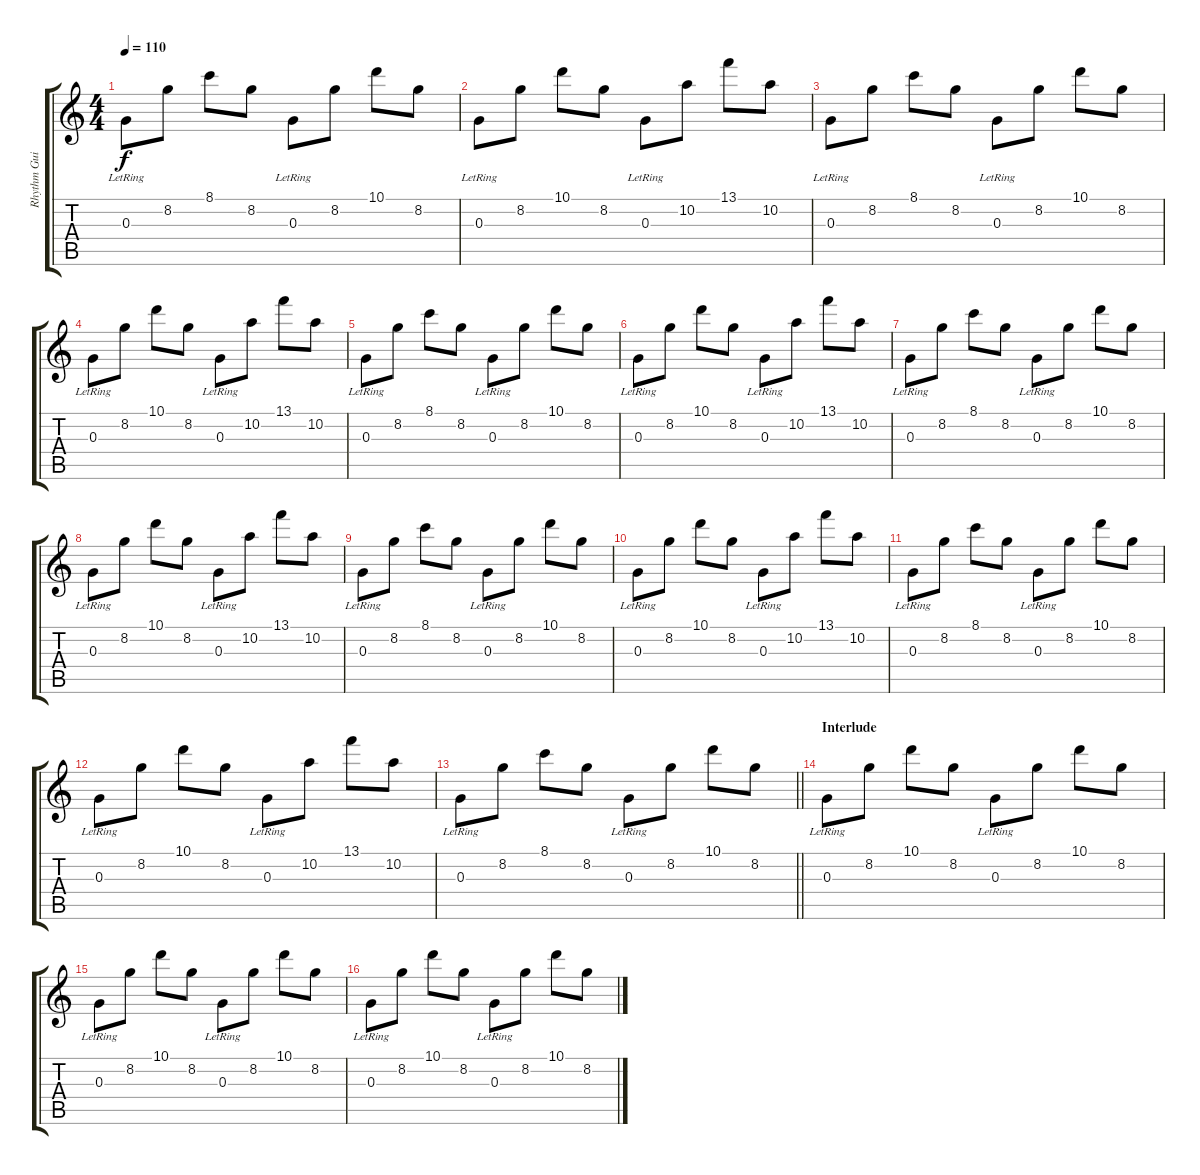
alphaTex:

\track ("Rhythm Guitar" "Rhythm Gui") {instrument acousticguitarsteel}
\staff {score tabs}
\tuning (E4 B3 G3 D3 A2 E2) {hide}
\ts (4 4)
\tempo 110
\clef g2
\ks c
0.3{lr}.8{dy f} 8.2.8 8.1.8 8.2.8 0.3{lr}.8 8.2.8 10.1.8 8.2.8 |
0.3{lr}.8 8.2.8 10.1.8 8.2.8 0.3{lr}.8 10.2.8 13.1.8 10.2.8 |
0.3{lr}.8 8.2.8 8.1.8 8.2.8 0.3{lr}.8 8.2.8 10.1.8 8.2.8 |
0.3{lr}.8 8.2.8 10.1.8 8.2.8 0.3{lr}.8 10.2.8 13.1.8 10.2.8 |
0.3{lr}.8 8.2.8 8.1.8 8.2.8 0.3{lr}.8 8.2.8 10.1.8 8.2.8 |
0.3{lr}.8 8.2.8 10.1.8 8.2.8 0.3{lr}.8 10.2.8 13.1.8 10.2.8 |
0.3{lr}.8 8.2.8 8.1.8 8.2.8 0.3{lr}.8 8.2.8 10.1.8 8.2.8 |
0.3{lr}.8 8.2.8 10.1.8 8.2.8 0.3{lr}.8 10.2.8 13.1.8 10.2.8 |
0.3{lr}.8 8.2.8 8.1.8 8.2.8 0.3{lr}.8 8.2.8 10.1.8 8.2.8 |
0.3{lr}.8 8.2.8 10.1.8 8.2.8 0.3{lr}.8 10.2.8 13.1.8 10.2.8 |
0.3{lr}.8 8.2.8 8.1.8 8.2.8 0.3{lr}.8 8.2.8 10.1.8 8.2.8 |
0.3{lr}.8 8.2.8 10.1.8 8.2.8 0.3{lr}.8 10.2.8 13.1.8 10.2.8 |
\barLineRight lightlight
0.3{lr}.8 8.2.8 8.1.8 8.2.8 0.3{lr}.8 8.2.8 10.1.8 8.2.8 |
\section ("" "Interlude")
0.3{lr}.8 8.2.8 10.1.8 8.2.8 0.3{lr}.8 8.2.8 10.1.8 8.2.8 |
0.3{lr}.8 8.2.8 10.1.8 8.2.8 0.3{lr}.8 8.2.8 10.1.8 8.2.8 |
0.3{lr}.8 8.2.8 10.1.8 8.2.8 0.3{lr}.8 8.2.8 10.1.8 8.2.8
